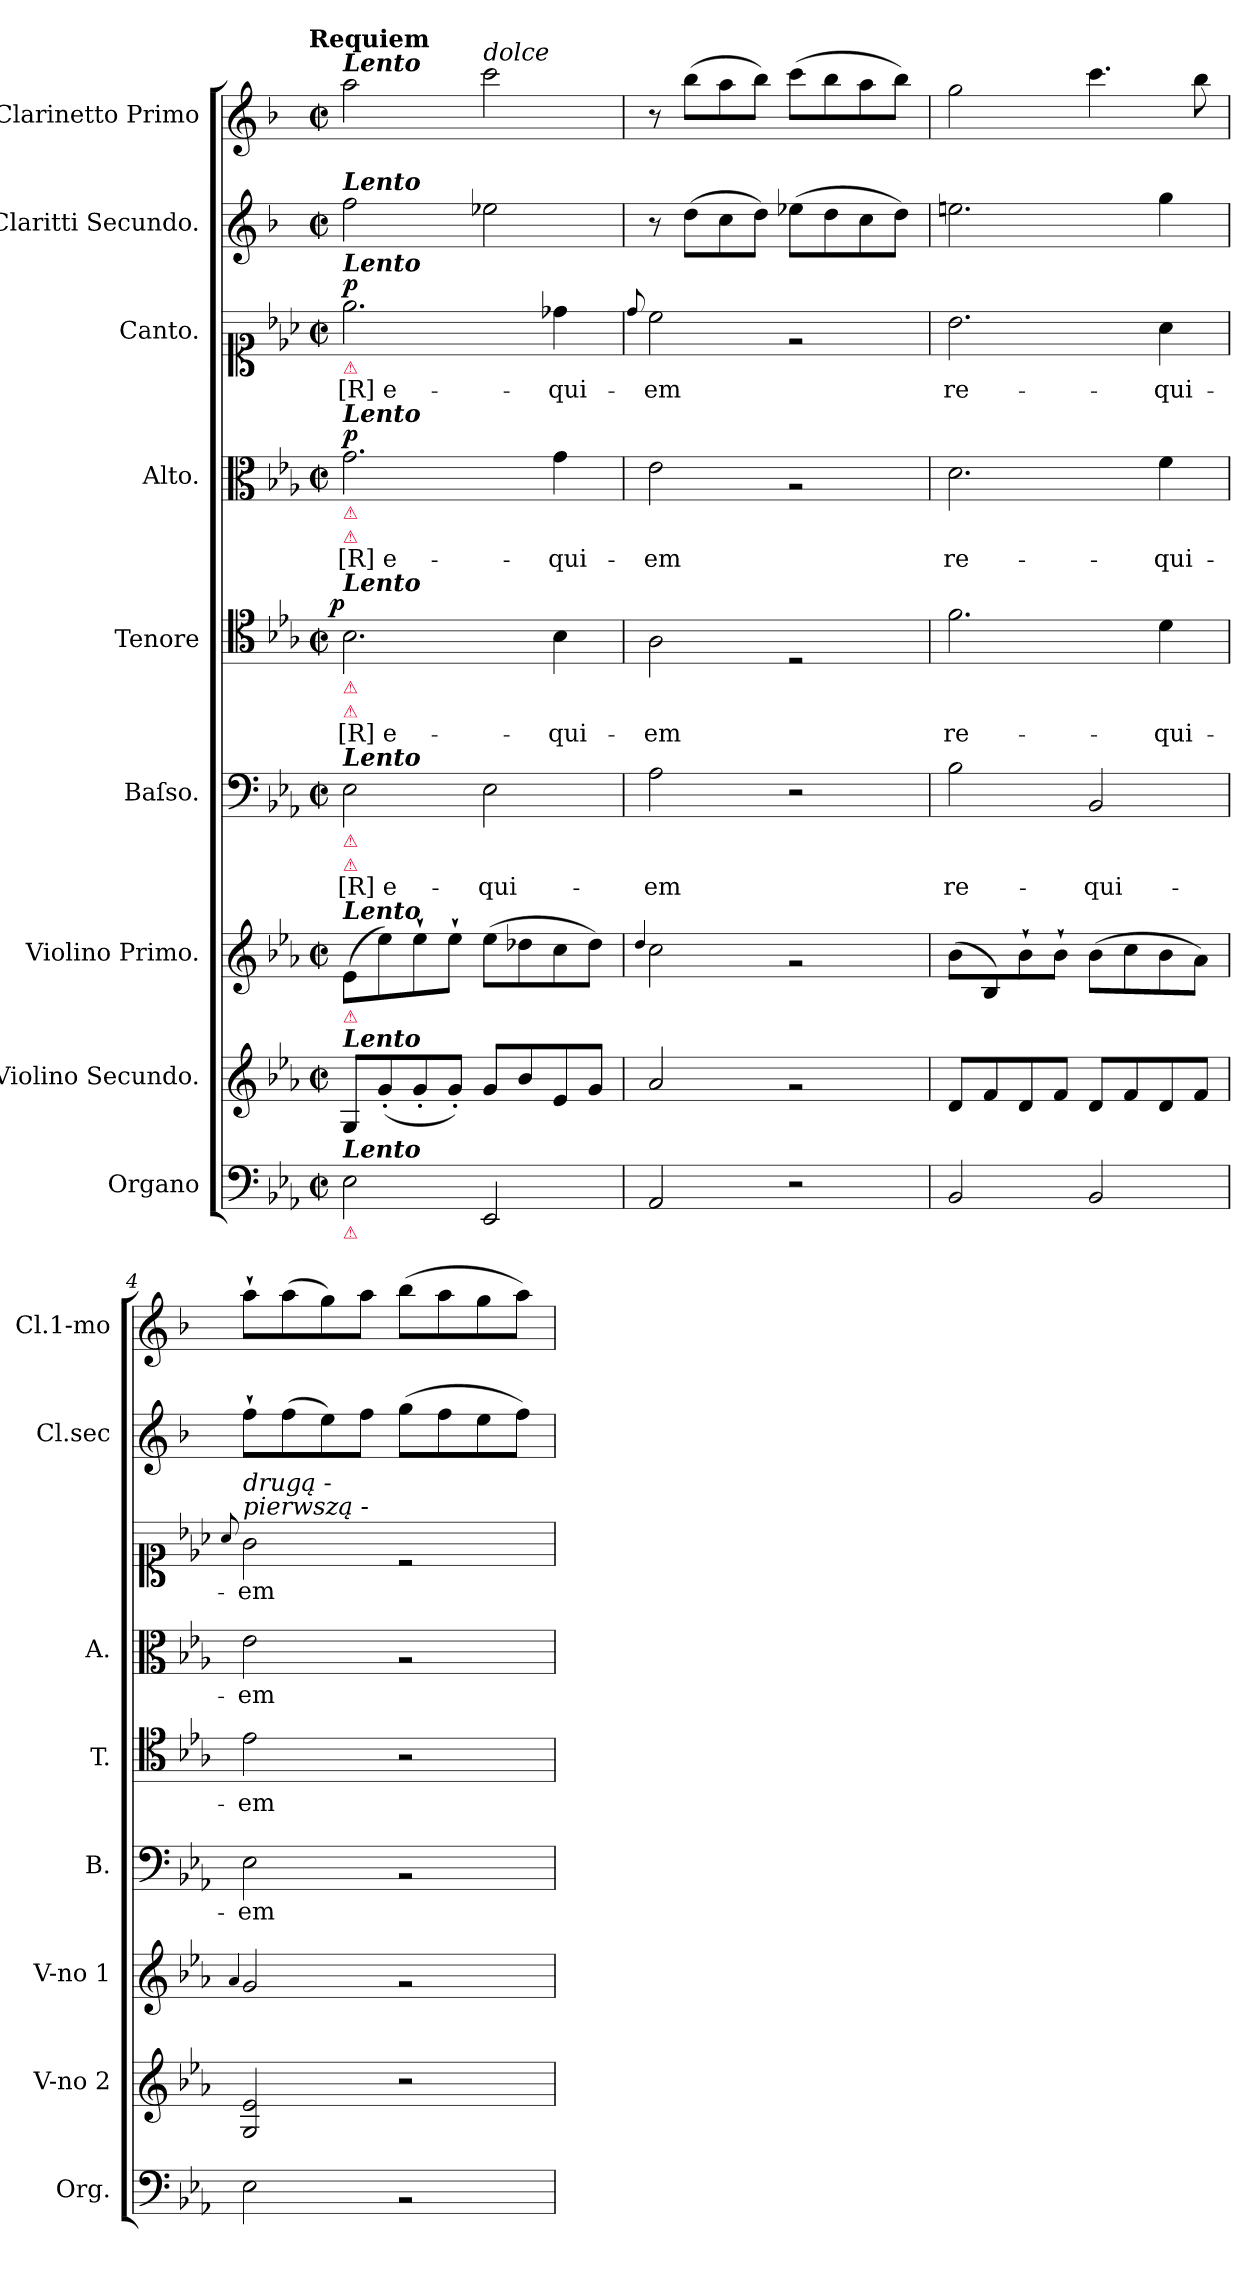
**kern	**kern	**kern	**kern	**text	**kern	**text	**dynam	**kern	**text	**dynam	**kern	**text	**dynam	**kern	**kern
*part9	*part8	*part7	*part6	*part6	*part5	*part5	*part5	*part4	*part4	*part4	*part3	*part3	*part3	*part2	*part1
*staff9	*staff8	*staff7	*staff6	*staff6	*staff5	*staff5	*staff5	*staff4	*staff4	*staff4	*staff3	*staff3	*staff3	*staff2	*staff1
*I"Organo	*I"Violino Secundo.	*I"Violino Primo.	*I"Baſso.	*	*I"Tenore	*	*	*I"Alto.	*	*	*I"Canto.	*	*	*I"Claritti Secundo.	*I"Clarinetto Primo
*I'Org.	*I'V-no 2	*I'V-no 1	*I'B.	*	*I'T.	*	*	*I'A.	*	*	*	*	*	*I'Cl.sec	*I'Cl.1-mo
*clefF4	*clefG2	*clefG2	*clefF4	*	*clefC4	*	*	*clefC3	*	*	*clefC1	*	*	*clefG2	*clefG2
*	*	*	*	*	*	*	*	*	*	*	*	*	*	*ITrd1c2	*ITrd1c2
*k[b-e-a-]	*k[b-e-a-]	*k[b-e-a-]	*k[b-e-a-]	*	*k[b-e-a-]	*	*	*k[b-e-a-]	*	*	*k[b-e-a-]	*	*	*k[b-e-a-]	*k[b-e-a-]
!!LO:TX:omd:t=Requiem
*M2/2	*M2/2	*M2/2	*M2/2	*	*M2/2	*	*	*M2/2	*	*	*M2/2	*	*	*M2/2	*M2/2
*met(c|)	*met(c|)	*met(c|)	*met(c|)	*	*met(c|)	*	*	*met(c|)	*	*	*met(c|)	*	*	*met(c|)	*met(c|)
=1	=1	=1	=1	=1	=1	=1	=1	=1	=1	=1	=1	=1	=1	=1	=1
!	!	!	!	!	!	!	!	!	!	!	!	!	!	!	!LO:TX:a:Bi:t=Lento
!	!	!	!	!	!	!	!	!	!	!	!	!	!	!LO:TX:a:Bi:t=Lento	!
!	!	!	!	!	!	!	!	!	!	!	!LO:TX:b:color=crimson:t=⚠	!	!	!	!
!	!	!	!	!	!	!	!	!	!	!	!LO:TX:a:Bi:t=Lento	!	!	!	!
!	!	!	!	!	!	!	!	!LO:TX:b:color=crimson:t=⚠	!	!	!	!	!	!	!
!	!	!	!	!	!	!	!	!LO:TX:b:color=crimson:t=⚠	!	!	!	!	!	!	!
!	!	!	!	!	!	!	!	!LO:TX:a:Bi:t=Lento	!	!	!	!	!	!	!
!	!	!	!	!	!LO:TX:b:color=crimson:t=⚠	!	!	!	!	!	!	!	!	!	!
!	!	!	!	!	!LO:TX:b:color=crimson:t=⚠	!	!	!	!	!	!	!	!	!	!
!	!	!	!	!	!LO:TX:a:Bi:t=Lento	!	!	!	!	!	!	!	!	!	!
!	!	!	!LO:TX:b:color=crimson:t=⚠	!	!	!	!	!	!	!	!	!	!	!	!
!	!	!	!LO:TX:b:color=crimson:t=⚠	!	!	!	!	!	!	!	!	!	!	!	!
!	!	!	!LO:TX:a:Bi:t=Lento	!	!	!	!	!	!	!	!	!	!	!	!
!	!	!LO:TX:b:color=crimson:t=⚠	!	!	!	!	!	!	!	!	!	!	!	!	!
!	!	!LO:TX:a:Bi:t=Lento	!	!	!	!	!	!	!	!	!	!	!	!	!
!	!LO:TX:a:Bi:t=Lento	!	!	!	!	!	!	!	!	!	!	!	!	!	!
!LO:TX:b:color=crimson:t=⚠	!	!	!	!	!	!	!	!	!	!	!	!	!	!	!
!LO:TX:a:Bi:t=Lento	!	!	!	!	!	!	!	!	!	!	!	!	!	!	!
!	!	!	!	!	!	!	!LO:DY:b:rj	!	!	!LO:DY:b	!	!	!LO:DY:b	!	!
2E-\	8G/L	(>8e-/L	2E-\	[R]e-	2.B-\	[R]e-	p	2.g\	[R]e-	p	2.ee-\	[R]e-	p	2ee-\	2gg\
.	(8g'/	8ee-\)	.	.	.	.	.	.	.	.	.	.	.	.	.
.	8g'/	8ee-`>\	.	.	.	.	.	.	.	.	.	.	.	.	.
.	8g'/J)	8ee-`>\J	.	.	.	.	.	.	.	.	.	.	.	.	.
!	!	!	!	!	!	!	!	!	!	!	!	!	!	!	!LO:TX:a:i:t=dolce
2EE-/	8g/L	(8ee-\L	2E-\	-qui-	.	.	.	.	.	.	.	.	.	2dd-X\	2bb-\
.	8b-\	8dd-X\	.	.	.	.	.	.	.	.	.	.	.	.	.
.	8e-/	8cc\	.	.	4B-\	-qui-	.	4g\	-qui-	.	4dd-X\	-qui-	.	.	.
.	8g/J	8dd-\J)	.	.	.	.	.	.	.	.	.	.	.	.	.
=2	=2	=2	=2	=2	=2	=2	=2	=2	=2	=2	=2	=2	=2	=2	=2
.	.	4qqdd/	.	.	.	.	.	.	.	.	8qqdd/	.	.	.	.
2AA-/	2a-/	2cc\	2A-\	-em	2A-\	-em	.	2e-\	-em	.	2cc\	-em	.	8r	8r
.	.	.	.	.	.	.	.	.	.	.	.	.	.	(8cc\L	(8aa-\L
.	.	.	.	.	.	.	.	.	.	.	.	.	.	8b-\	8gg\
.	.	.	.	.	.	.	.	.	.	.	.	.	.	8cc\J)	8aa-\J)
2r	2rg	2rg	2r	.	2rD	.	.	2rA	.	.	2re	.	.	(8dd-X\L	(8bb-\L
.	.	.	.	.	.	.	.	.	.	.	.	.	.	8cc\	8aa-\
.	.	.	.	.	.	.	.	.	.	.	.	.	.	8b-\	8gg\
.	.	.	.	.	.	.	.	.	.	.	.	.	.	8cc\J)	8aa-\J)
=3	=3	=3	=3	=3	=3	=3	=3	=3	=3	=3	=3	=3	=3	=3	=3
!	!	!	!	!LO:LY:i	!	!LO:LY:i	!	!	!LO:LY:i	!	!	!LO:LY:i	!	!	!
2BB-/	8d/L	(8b-\L	2B-\	re-	2.f\	re-	.	2.d\	re-	.	2.b-\	re-	.	2.ddn\	2ff\
.	8f/	8B-/)	.	.	.	.	.	.	.	.	.	.	.	.	.
.	8d/	8b-`\	.	.	.	.	.	.	.	.	.	.	.	.	.
.	8f/J	8b-`\J	.	.	.	.	.	.	.	.	.	.	.	.	.
!	!	!	!	!LO:LY:i	!	!	!	!	!	!	!	!	!	!	!
2BB-/	8d/L	(8b-\L	2BB-/	-qui-	.	.	.	.	.	.	.	.	.	.	4.bb-\
.	8f/	8cc\	.	.	.	.	.	.	.	.	.	.	.	.	.
!	!	!	!	!	!	!LO:LY:i	!	!	!LO:LY:i	!	!	!LO:LY:i	!	!	!
.	8d/	8b-\	.	.	4d\	-qui-	.	4f\	-qui-	.	4a-\	-qui-	.	4ff\	.
.	8f/J	8a-\J)	.	.	.	.	.	.	.	.	.	.	.	.	8aa-\
=4	=4	=4	=4	=4	=4	=4	=4	=4	=4	=4	=4	=4	=4	=4	=4
.	.	4qqa-/	.	.	.	.	.	.	.	.	8qqa-/	.	.	.	.
!	!	!	!	!	!	!	!	!	!	!	!LO:TX:a:i:t=pierwszą -	!	!	!	!
!	!	!	!	!	!	!	!	!	!	!	!LO:TX:a:i:t=drugą -	!	!	!	!
!	!	!	!	!LO:LY:i	!	!LO:LY:i	!	!	!LO:LY:i	!	!	!LO:LY:i	!	!	!
2E-\	2G/ 2e-/	2g/	2E-\	-em	2e-\	-em	.	2e-\	-em	.	2g\	-em	.	8ee-`\L	8gg`\L
.	.	.	.	.	.	.	.	.	.	.	.	.	.	(8ee-\	(8gg\
.	.	.	.	.	.	.	.	.	.	.	.	.	.	8dd\)	8ff\)
.	.	.	.	.	.	.	.	.	.	.	.	.	.	8ee-\J	8gg\J
2rBB	2r	2rg	2rBB	.	2r	.	.	2rA	.	.	2rc	.	.	(8ff\L	(8aa-\L
.	.	.	.	.	.	.	.	.	.	.	.	.	.	8ee-\	8gg\
.	.	.	.	.	.	.	.	.	.	.	.	.	.	8dd\	8ff\
.	.	.	.	.	.	.	.	.	.	.	.	.	.	8ee-\J)	8gg\J)
=	=	=	=	=	=	=	=	=	=	=	=	=	=	=	=
*-	*-	*-	*-	*-	*-	*-	*-	*-	*-	*-	*-	*-	*-	*-	*-
